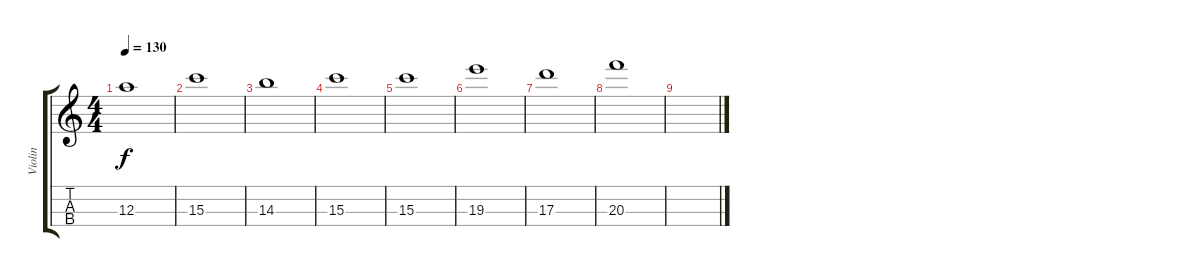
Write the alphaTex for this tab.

\track ("Violin" "Violin") {instrument contrabass}
\staff {score tabs}
\tuning (G4 D4 A3 E3) {hide}
\ts (4 4)
\tempo 130
\clef g2
\ks c
12.3.1{dy f} |
15.3.1 |
14.3.1 |
15.3.1 |
15.3.1 |
19.3.1 |
17.3.1 |
20.3.1 |
\section ("" "")
